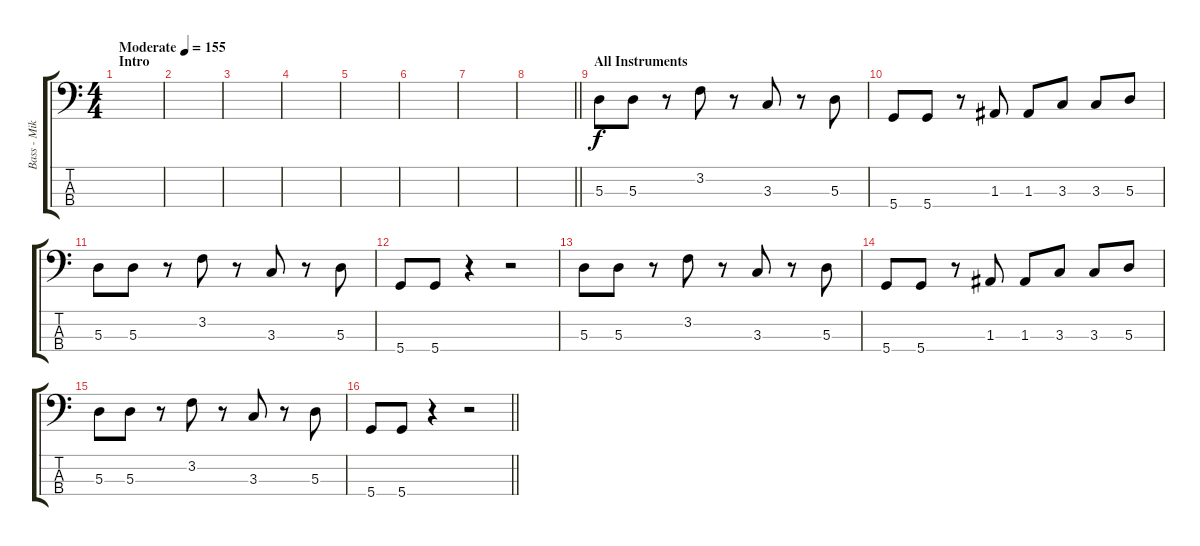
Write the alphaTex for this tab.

\track ("Bass - Mike Kroeger" "Bass - Mik") {instrument electricbassfinger}
\staff {score tabs}
\tuning (G2 D2 A1 D1) {hide}
\ts (4 4)
\section ("" "Intro")
\tempo (155 "Moderate")
\clef f4
\ks c
|
|
|
|
|
|
|
\barLineRight lightlight
|
\section ("" "All Instruments")
5.3.8 5.3.8 r.8 3.2.8 r.8 3.3.8 r.8 5.3.8 |
5.4.8 5.4.8 r.8 1.3.8 1.3.8 3.3.8 3.3.8 5.3.8 |
5.3.8 5.3.8 r.8 3.2.8 r.8 3.3.8 r.8 5.3.8 |
5.4.8 5.4.8 r.4 r.2 |
5.3.8 5.3.8 r.8 3.2.8 r.8 3.3.8 r.8 5.3.8 |
5.4.8 5.4.8 r.8 1.3.8 1.3.8 3.3.8 3.3.8 5.3.8 |
5.3.8 5.3.8 r.8 3.2.8 r.8 3.3.8 r.8 5.3.8 |
\barLineRight lightlight
5.4.8 5.4.8 r.4 r.2
